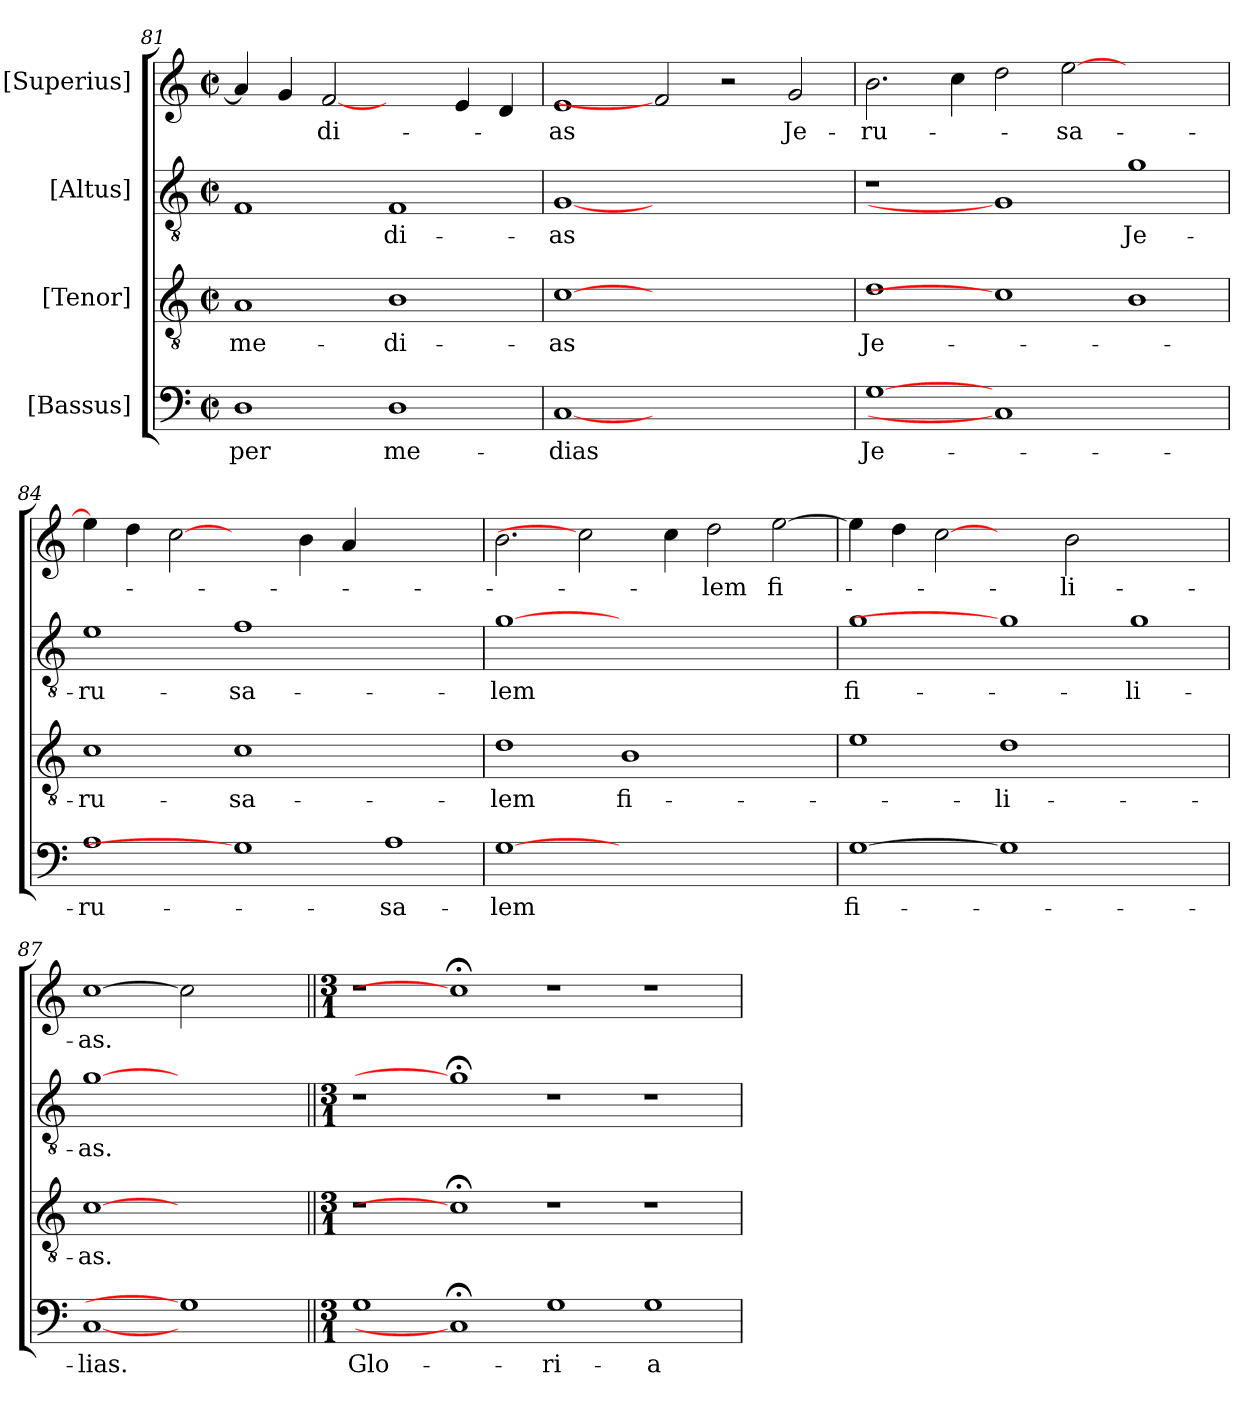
**kern	**text	**kern	**text	**kern	**text	**kern	**text
*part4	*part4	*part3	*part3	*part2	*part2	*part1	*part1
*staff4	*staff4	*staff3	*staff3	*staff2	*staff2	*staff1	*staff1
*I"[Bassus]	*	*I"[Tenor]	*	*I"[Altus]	*	*I"[Superius]	*
*clefF4	*	*clefGv2	*	*clefGv2	*	*clefG2	*
*	*	*ITrd7c12	*	*ITrd7c12	*	*	*
*k[]	*	*k[]	*	*k[]	*	*k[]	*
*C:	*	*C:	*	*C:	*	*C:	*
*M2/2	*	*M2/2	*	*M2/2	*	*M2/2	*
*met(c|)	*	*met(c|)	*	*met(c|)	*	*met(c|)	*
=81	=81	=81	=81	=81	=81	=81	=81
!	!LO:LY:b:color=#000000	!	!	!	!	!	!
!	!	!	!LO:LY:b:color=#000000	!	!	!	!
1Di	per	1AAi	me-	1FFi	.	4ai/]	.
.	.	.	.	.	.	4gi/	.
!	!	!	!	!	!	!	!LO:LY:b:color=#000000
.	.	.	.	.	.	[2fi	-di-
!	!LO:LY:b:color=#000000	!	!	!	!	!	!
!	!	!	!LO:LY:b:color=#000000	!	!	!	!
!	!	!	!	!	!LO:LY:b:color=#000000	!	!
1Di	me-	1BBi	-di-	1FFi	-di-	2ryy	.
.	.	.	.	.	.	4ei/	.
.	.	.	.	.	.	4di/	.
=82	=82	=82	=82	=82	=82	=82	=82
!	!LO:LY:b:color=#000000	!	!	!	!	!	!
!	!	!	!LO:LY:b:color=#000000	!	!	!	!
!	!	!	!	!	!LO:LY:b:color=#000000	!	!
!	!	!	!	!	!	!	!LO:LY:b:color=#000000
[1Ci	-dias	[1Ci	-as	[1GGi	-as	1ei	-as
1.ryy	.	1.ryy	.	1.ryy	.	2fi]	.
.	.	.	.	.	.	2r	.
!	!	!	!	!	!	!	!LO:LY:b:color=#000000
.	.	.	.	.	.	2gi/	Je-
=83	=83	=83	=83	=83	=83	=83	=83
!	!LO:LY:b:color=#000000	!	!	!	!	!	!
!	!	!	!LO:LY:b:color=#000000	!	!	!	!
!	!	!	!	!	!	!	!LO:LY:b:color=#000000
[1Gi	Je-	1Di	Je-	1r	.	2.bi\	-ru-
.	.	.	.	.	.	4cci\	.
1Ci]	.	1Ci]	.	1GGi]	.	2ddi\	.
!	!	!	!	!	!	!	!LO:LY:b:color=#000000
.	.	.	.	.	.	[>2eei\	-sa-
!	!	!	!	!	!LO:LY:b:color=#000000	!	!
1ryy	.	1BBi	.	1Gi	Je-	1ryy	.
!!LO:LB:g=z
=84	=84	=84	=84	=84	=84	=84	=84
!	!LO:LY:b:color=#000000	!	!	!	!	!	!
!	!	!	!LO:LY:b:color=#000000	!	!	!	!
!	!	!	!	!	!LO:LY:b:color=#000000	!	!
1Ai	-ru-	1Ci	-ru-	1Ei	-ru-	4eei\]	.
.	.	.	.	.	.	4ddi\	.
.	.	.	.	.	.	[2cci	.
!	!	!	!LO:LY:b:color=#000000	!	!	!	!
!	!	!	!	!	!LO:LY:b:color=#000000	!	!
1Gi]	.	1Ci	-sa-	1Fi	-sa-	2ryy	.
.	.	.	.	.	.	4bi\	.
.	.	.	.	.	.	4ai/	.
!	!LO:LY:b:color=#000000	!	!	!	!	!	!
1Ai	-sa-	1ryy	.	1ryy	.	1ryy	.
=85	=85	=85	=85	=85	=85	=85	=85
!	!LO:LY:b:color=#000000	!	!	!	!	!	!
!	!	!	!LO:LY:b:color=#000000	!	!	!	!
!	!	!	!	!	!LO:LY:b:color=#000000	!	!
[1Gi	-lem	1Di	-lem	[1Gi	-lem	2.bi\	.
.	.	.	.	.	.	2cci]	.
!	!	!	!LO:LY:b:color=#000000	!	!	!	!
1.ryy	.	1BBi	fi-	1.ryy	.	.	.
.	.	.	.	.	.	4cci\	.
!	!	!	!	!	!	!	!LO:LY:b:color=#000000
.	.	.	.	.	.	2ddi\	-lem
!	!	!	!	!	!	!	!LO:LY:b:color=#000000
.	.	2ryy	.	.	.	[>2eei\	fi-
=86	=86	=86	=86	=86	=86	=86	=86
!	!LO:LY:b:color=#000000	!	!	!	!	!	!
!	!	!	!	!	!LO:LY:b:color=#000000	!	!
[1Gi	fi-	1Ei	.	1Gi	fi-	4eei\]	.
.	.	.	.	.	.	4ddi\	.
.	.	.	.	.	.	[2cci	.
!	!	!	!LO:LY:b:color=#000000	!	!	!	!
1Gi]	.	1Di	-li-	1Gi]	.	2ryy	.
!	!	!	!	!	!	!	!LO:LY:b:color=#000000
.	.	.	.	.	.	2bi\	-li-
!	!	!	!	!	!LO:LY:b:color=#000000	!	!
1ryy	.	1ryy	.	1Gi	-li-	1ryy	.
=87	=87	=87	=87	=87	=87	=87	=87
!	!LO:LY:b:color=#000000	!	!	!	!	!	!
!	!	!	!LO:LY:b:color=#000000	!	!	!	!
!	!	!	!	!	!LO:LY:b:color=#000000	!	!
!	!	!	!	!	!	!	!LO:LY:b:color=#000000
[1Ci	-lias.	[1Ci	-as.	[1Gi	-as.	[1cci	-as.
1Gi]	.	1ryy	.	1ryy	.	2cci]	.
.	.	.	.	.	.	2ryy	.
=88||	=88||	=88||	=88||	=88||	=88||	=88||	=88||
*M3/1	*	*M3/1	*	*M3/1	*	*M3/1	*
!	!LO:LY:b:color=#000000	!	!	!	!	!	!
1Gi	Glo-	1r	.	1r	.	1r	.
1C;i]	.	1C;i]	.	1G;i]	.	1cc;i]	.
!	!LO:LY:b:color=#000000	!	!	!	!	!	!
1Gi	-ri-	1r	.	1r	.	1r	.
!	!LO:LY:b:color=#000000	!	!	!	!	!	!
1Gi	-a	1r	.	1r	.	1r	.
=	=	=	=	=	=	=	=
*-	*-	*-	*-	*-	*-	*-	*-
